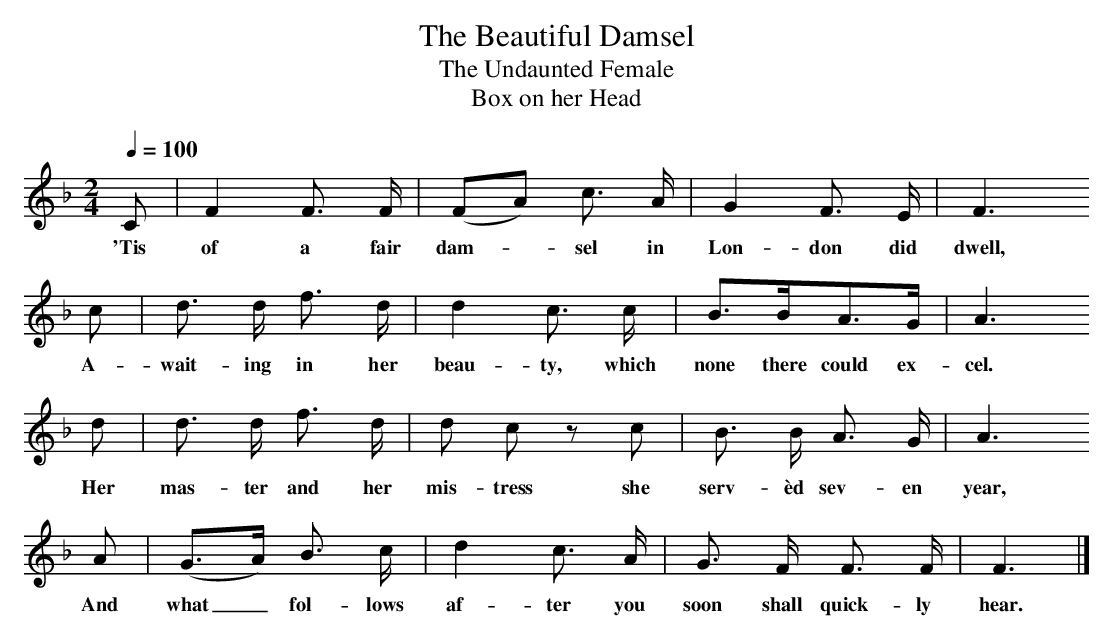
X:1
T:The Beautiful Damsel
T:The Undaunted Female
T:Box on her Head
L:1/8
Q:1/4=100
M:2/4
K:F
C|F2 F3/2 F/|(FA) c3/2 A/|G2 F3/2 E/|F3
w:'Tis of a fair dam-*sel in Lon-don did dwell,
c|d3/2 d/ f3/2 d/|d2 c3/2 c/|B3/2B/A3/2G/|A3
w:A-wait-ing in her beau-ty, which none there could ex-cel.
d|d3/2 d/ f3/2 d/|d c z c|B3/2 B/ A3/2 G/|A3
w:Her mas-ter and her mis-tress she serv-èd sev-en year,
A|(G3/2A/) B3/2 c/|d2 c3/2 A/|G3/2 F/ F3/2 F/|F3|]
w:And what_ fol-lows af-ter you soon shall quick-ly hear.
